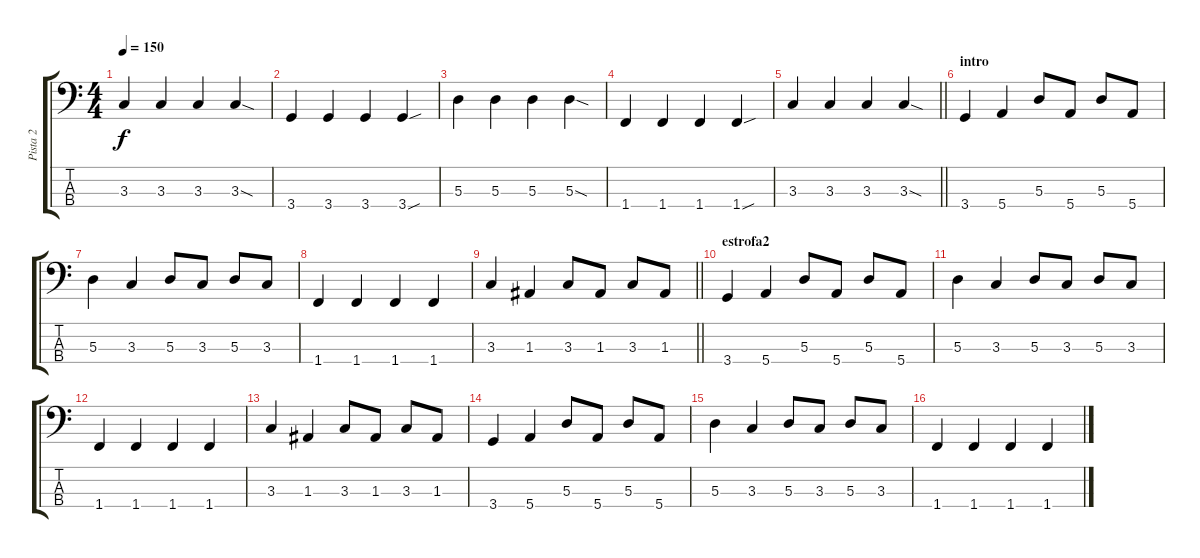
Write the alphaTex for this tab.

\track ("Pista 2" "Pista 2") {instrument electricbassfinger}
\staff {score tabs}
\tuning (G2 D2 A1 E1) {hide}
\ts (4 4)
\tempo 150
\clef f4
\ks c
3.3.4{dy f} 3.3.4 3.3.4 3.3{sod}.4 |
3.4.4 3.4.4 3.4.4 3.4{sou}.4 |
5.3.4 5.3.4 5.3.4 5.3{sod}.4 |
1.4.4 1.4.4 1.4.4 1.4{sou}.4 |
\barLineRight lightlight
3.3.4 3.3.4 3.3.4 3.3{sod}.4 |
\section ("" "intro")
3.4.4 5.4.4 5.3.8 5.4.8 5.3.8 5.4.8 |
5.3.4 3.3.4 5.3.8 3.3.8 5.3.8 3.3.8 |
1.4.4 1.4.4 1.4.4 1.4.4 |
\barLineRight lightlight
3.3.4 1.3.4 3.3.8 1.3.8 3.3.8 1.3.8 |
\section ("" "estrofa2")
3.4.4 5.4.4 5.3.8 5.4.8 5.3.8 5.4.8 |
5.3.4 3.3.4 5.3.8 3.3.8 5.3.8 3.3.8 |
1.4.4 1.4.4 1.4.4 1.4.4 |
3.3.4 1.3.4 3.3.8 1.3.8 3.3.8 1.3.8 |
3.4.4 5.4.4 5.3.8 5.4.8 5.3.8 5.4.8 |
5.3.4 3.3.4 5.3.8 3.3.8 5.3.8 3.3.8 |
1.4.4 1.4.4 1.4.4 1.4.4
